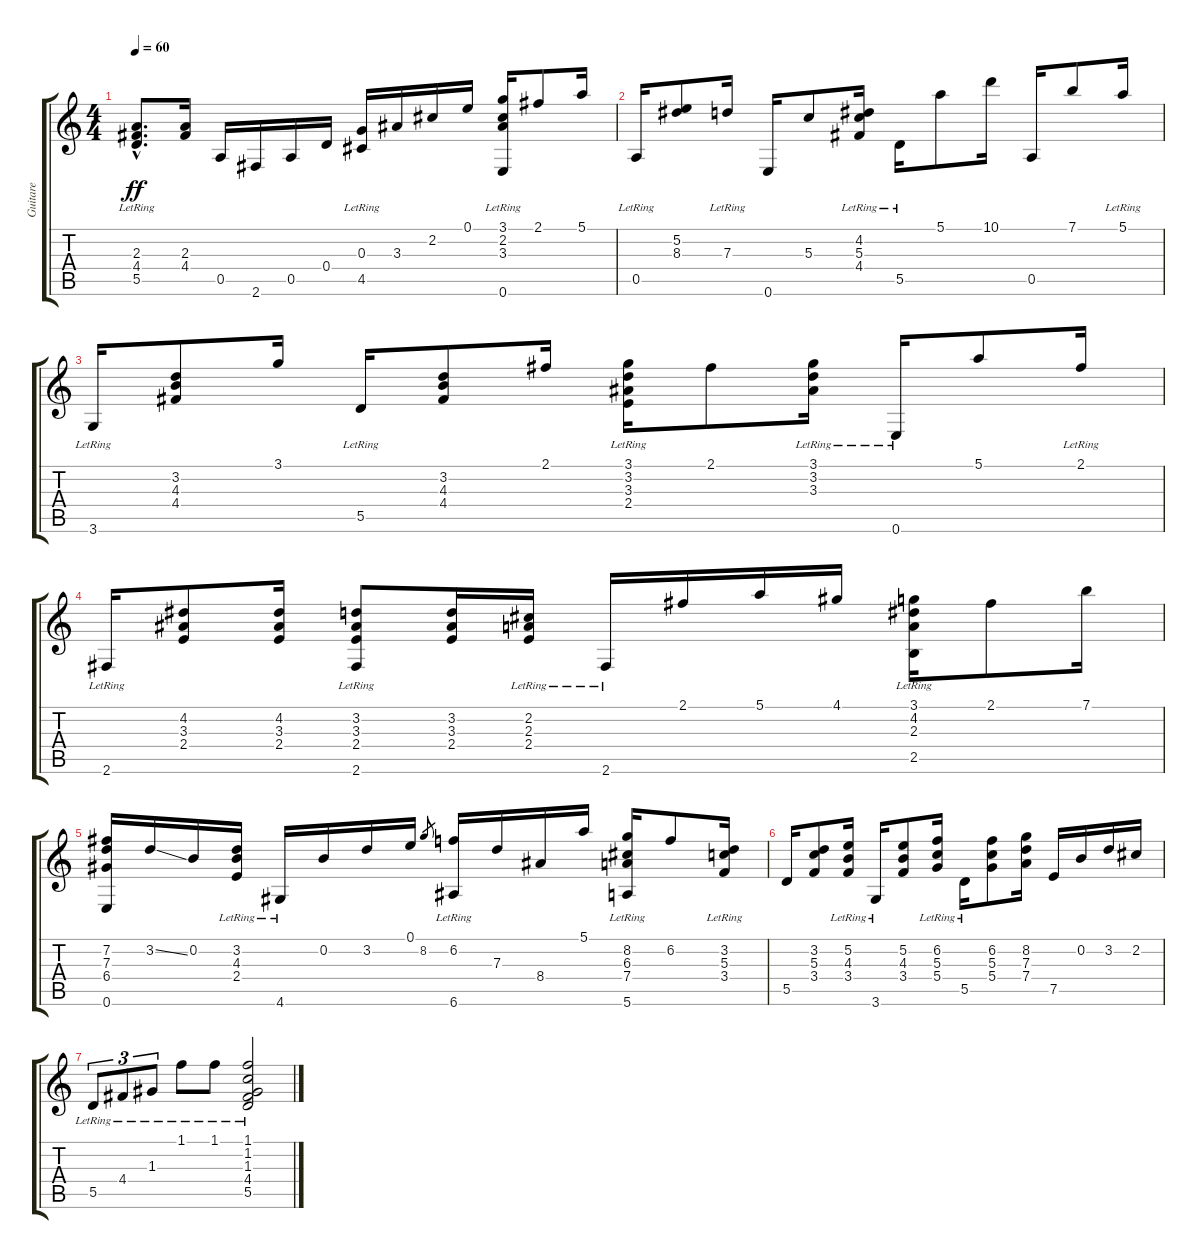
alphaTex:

\track ("Guitare" "Guitare") {instrument acousticguitarnylon}
\staff {score tabs}
\tuning (E4 B3 G3 D3 A2 E2) {hide}
\ts (4 4)
\tempo 60
\clef g2
\ks c
(2.3{hac} 4.4{hac} 5.5{hac lr}).8{d dy ff} (2.3 4.4).16 0.5.16 2.6.16 0.5.16 0.4.16 (0.3 4.5{lr}).16 3.3.16 2.2.16 0.1.16 (3.1 2.2 3.3 0.6{lr}).16 2.1.8 5.1.16 |
0.5{lr}.16 (5.2 8.3).8 7.3{lr}.16 0.6.16 5.3.8 (4.2{lr} 5.3{lr} 4.4{lr}).16 5.5{lr}.16 5.1.8 10.1.16 0.5.16 7.1.8 5.1{lr}.16 |
3.6{lr}.16 (3.2 4.3 4.4).8 3.1.16 5.5{lr}.16 (3.2 4.3 4.4).8 2.1.16 (3.1{lr} 3.2{lr} 3.3{lr} 2.4{lr}).16 2.1.8 (3.1{lr} 3.2{lr} 3.3{lr}).16 0.6{lr}.16 5.1.8 2.1{lr}.16 |
2.6{lr}.16 (4.2 3.3 2.4).8 (4.2 3.3 2.4).16 (3.2 3.3 2.4 2.6{lr}).8 (3.2 3.3 2.4).16 (2.2{lr} 2.3{lr} 2.4{lr}).16 2.6{lr}.16 2.1.16 5.1.16 4.1.16 (3.1 4.2 2.3 2.5{lr}).16 2.1.8 7.1.16 |
(7.2 7.3 6.4 0.6).16 3.2{ss}.16 0.2.16 (3.2{lr} 4.3{lr} 2.4{lr}).16 4.6{lr}.16 0.2.16 3.2.16 0.1.16 8.2.8{gr} (6.2 6.6{lr}).16 7.3.16 8.4.16 5.1.16 (8.2 6.3 7.4 5.6{lr}).16 6.2.8 (3.2{lr} 5.3{lr} 3.4{lr}).16 |
5.5.16 (3.2 5.3 3.4).8 (5.2{lr} 4.3{lr} 3.4{lr}).16 3.6{lr}.16 (5.2 4.3 3.4).8 (6.2{lr} 5.3{lr} 5.4{lr}).16 5.5{lr}.16 (6.2 5.3 5.4).8 (8.2 7.3 7.4).16 7.5.16 0.2.16 3.2.16 2.2.16 |
5.5{lr}.8{tu (3 2)} 4.4{lr}.8{tu (3 2)} 1.3{lr}.8{tu (3 2)} 1.1{lr}.8 1.1{lr}.8 (1.1{lr} 1.2 1.3 4.4 5.5{lr}).2
